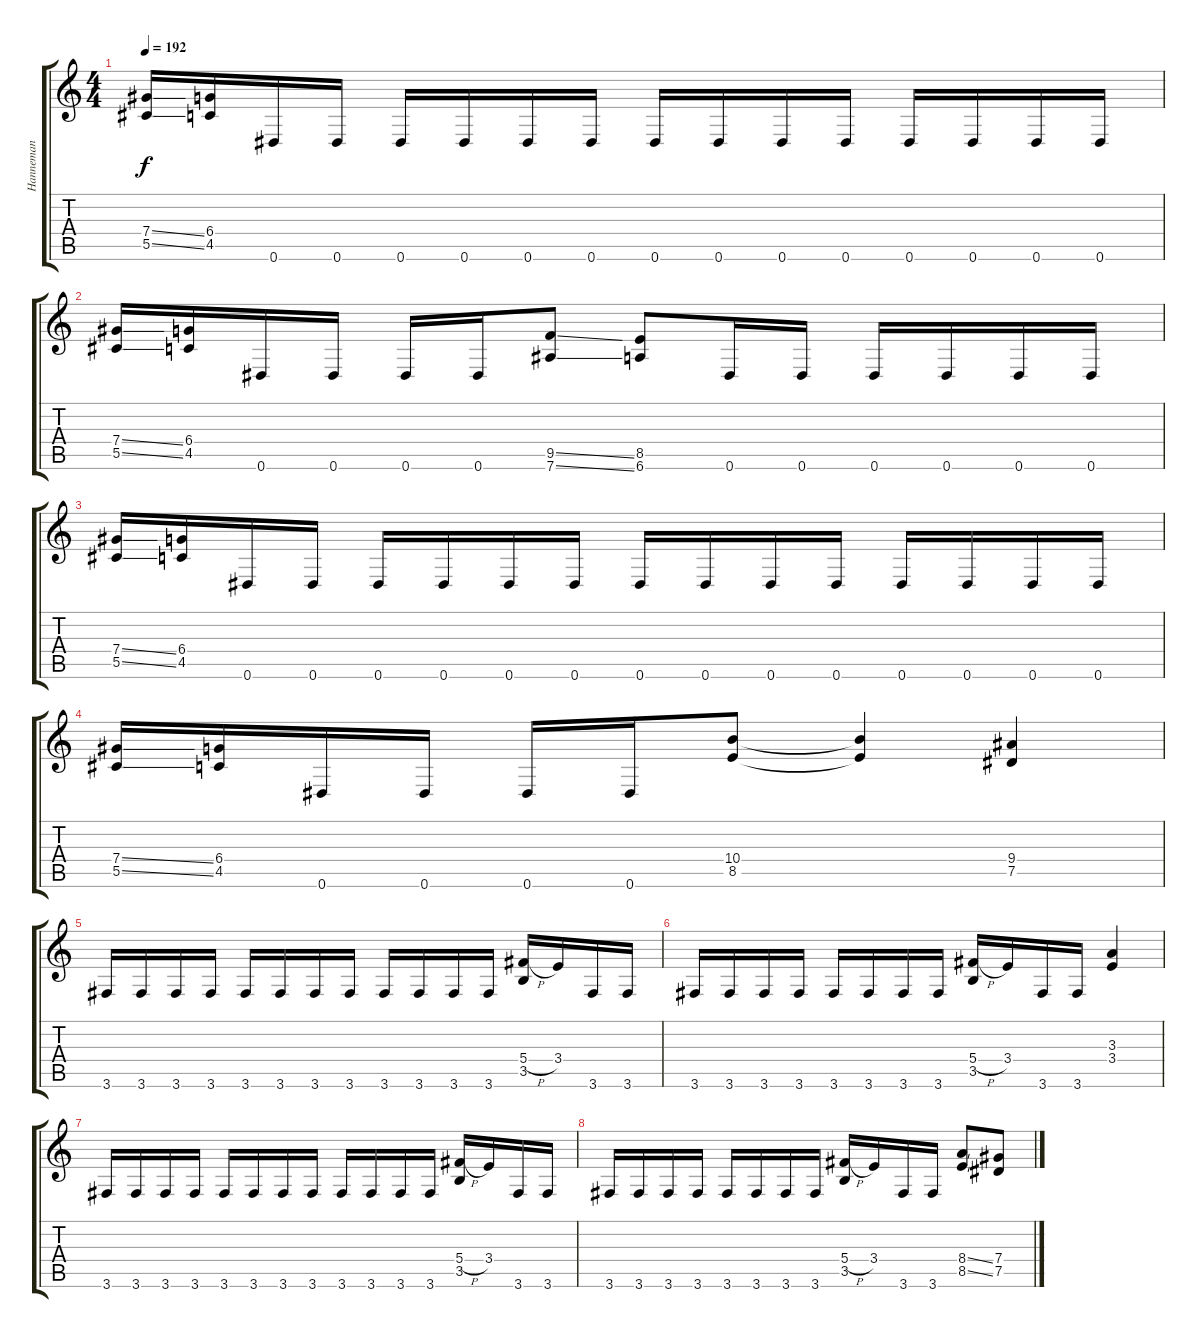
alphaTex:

\track ("Hanneman" "Hanneman") {instrument distortionguitar}
\staff {score tabs}
\tuning (Eb4 Bb3 Gb3 Db3 Ab2 Eb2) {hide}
\ts (4 4)
\tempo 192
\clef g2
\ks c
(7.4{ss} 5.5{ss}).16{dy f} (6.4 4.5).16 0.6.16 0.6.16 0.6.16 0.6.16 0.6.16 0.6.16 0.6.16 0.6.16 0.6.16 0.6.16 0.6.16 0.6.16 0.6.16 0.6.16 |
(7.4{ss} 5.5{ss}).16 (6.4 4.5).16 0.6.16 0.6.16 0.6.16 0.6.16 (9.5{ss} 7.6{ss}).8 (8.5 6.6).8 0.6.16 0.6.16 0.6.16 0.6.16 0.6.16 0.6.16 |
(7.4{ss} 5.5{ss}).16 (6.4 4.5).16 0.6.16 0.6.16 0.6.16 0.6.16 0.6.16 0.6.16 0.6.16 0.6.16 0.6.16 0.6.16 0.6.16 0.6.16 0.6.16 0.6.16 |
(7.4{ss} 5.5{ss}).16 (6.4 4.5).16 0.6.16 0.6.16 0.6.16 0.6.16 (10.4 8.5).8 (10.4{t} 8.5{t}).4 (9.4 7.5).4 |
3.6.16 3.6.16 3.6.16 3.6.16 3.6.16 3.6.16 3.6.16 3.6.16 3.6.16 3.6.16 3.6.16 3.6.16 (5.4{h} 3.5).16 3.4.16 3.6.16 3.6.16 |
3.6.16 3.6.16 3.6.16 3.6.16 3.6.16 3.6.16 3.6.16 3.6.16 (5.4{h} 3.5).16 3.4.16 3.6.16 3.6.16 (3.3 3.4).4 |
3.6.16 3.6.16 3.6.16 3.6.16 3.6.16 3.6.16 3.6.16 3.6.16 3.6.16 3.6.16 3.6.16 3.6.16 (5.4{h} 3.5).16 3.4.16 3.6.16 3.6.16 |
3.6.16 3.6.16 3.6.16 3.6.16 3.6.16 3.6.16 3.6.16 3.6.16 (5.4{h} 3.5).16 3.4.16 3.6.16 3.6.16 (8.4{ss} 8.5{ss}).8 (7.4 7.5).8
